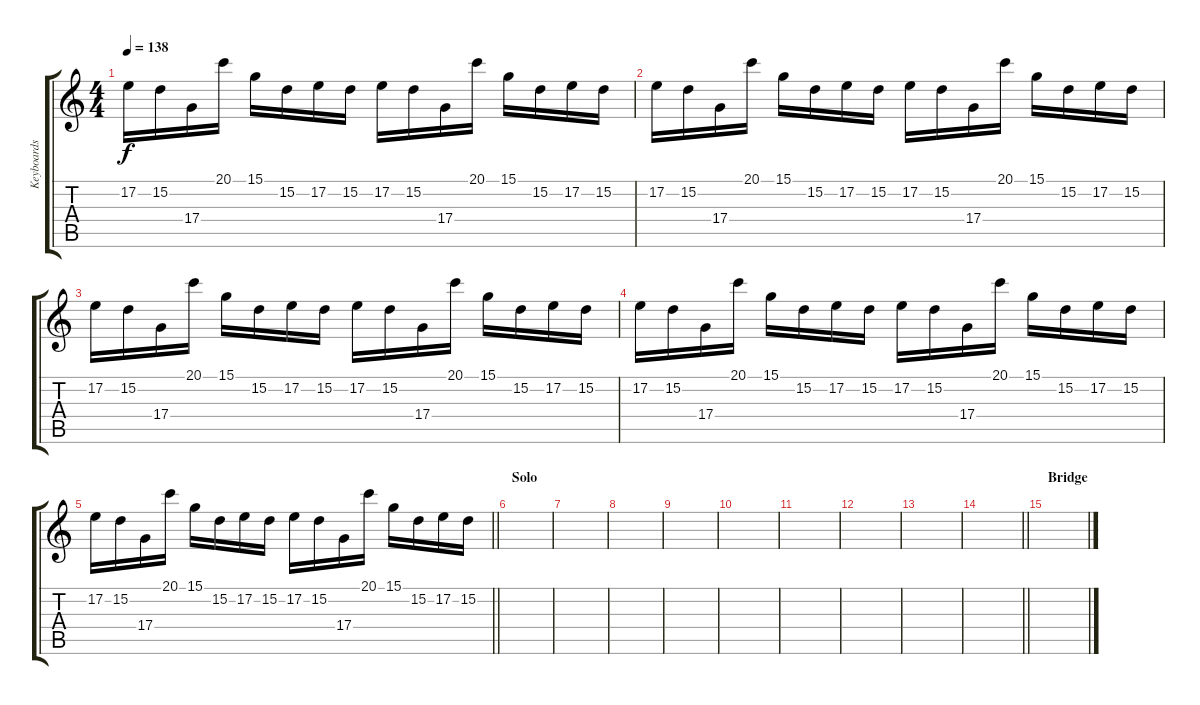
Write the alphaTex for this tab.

\track ("Keyboards" "Keyboards") {instrument lead2sawtooth}
\staff {score tabs}
\tuning (E4 B3 G3 D3 A2 E2) {hide}
\ts (4 4)
\tempo 138
\clef g2
\ks c
17.2.16{dy f} 15.2.16 17.4.16 20.1.16 15.1.16 15.2.16 17.2.16 15.2.16 17.2.16 15.2.16 17.4.16 20.1.16 15.1.16 15.2.16 17.2.16 15.2.16 |
17.2.16 15.2.16 17.4.16 20.1.16 15.1.16 15.2.16 17.2.16 15.2.16 17.2.16 15.2.16 17.4.16 20.1.16 15.1.16 15.2.16 17.2.16 15.2.16 |
17.2.16 15.2.16 17.4.16 20.1.16 15.1.16 15.2.16 17.2.16 15.2.16 17.2.16 15.2.16 17.4.16 20.1.16 15.1.16 15.2.16 17.2.16 15.2.16 |
17.2.16 15.2.16 17.4.16 20.1.16 15.1.16 15.2.16 17.2.16 15.2.16 17.2.16 15.2.16 17.4.16 20.1.16 15.1.16 15.2.16 17.2.16 15.2.16 |
\barLineRight lightlight
17.2.16 15.2.16 17.4.16 20.1.16 15.1.16 15.2.16 17.2.16 15.2.16 17.2.16 15.2.16 17.4.16 20.1.16 15.1.16 15.2.16 17.2.16 15.2.16 |
\section ("" "Solo")
|
|
|
|
|
|
|
|
\barLineRight lightlight
|
\section ("" "Bridge")
